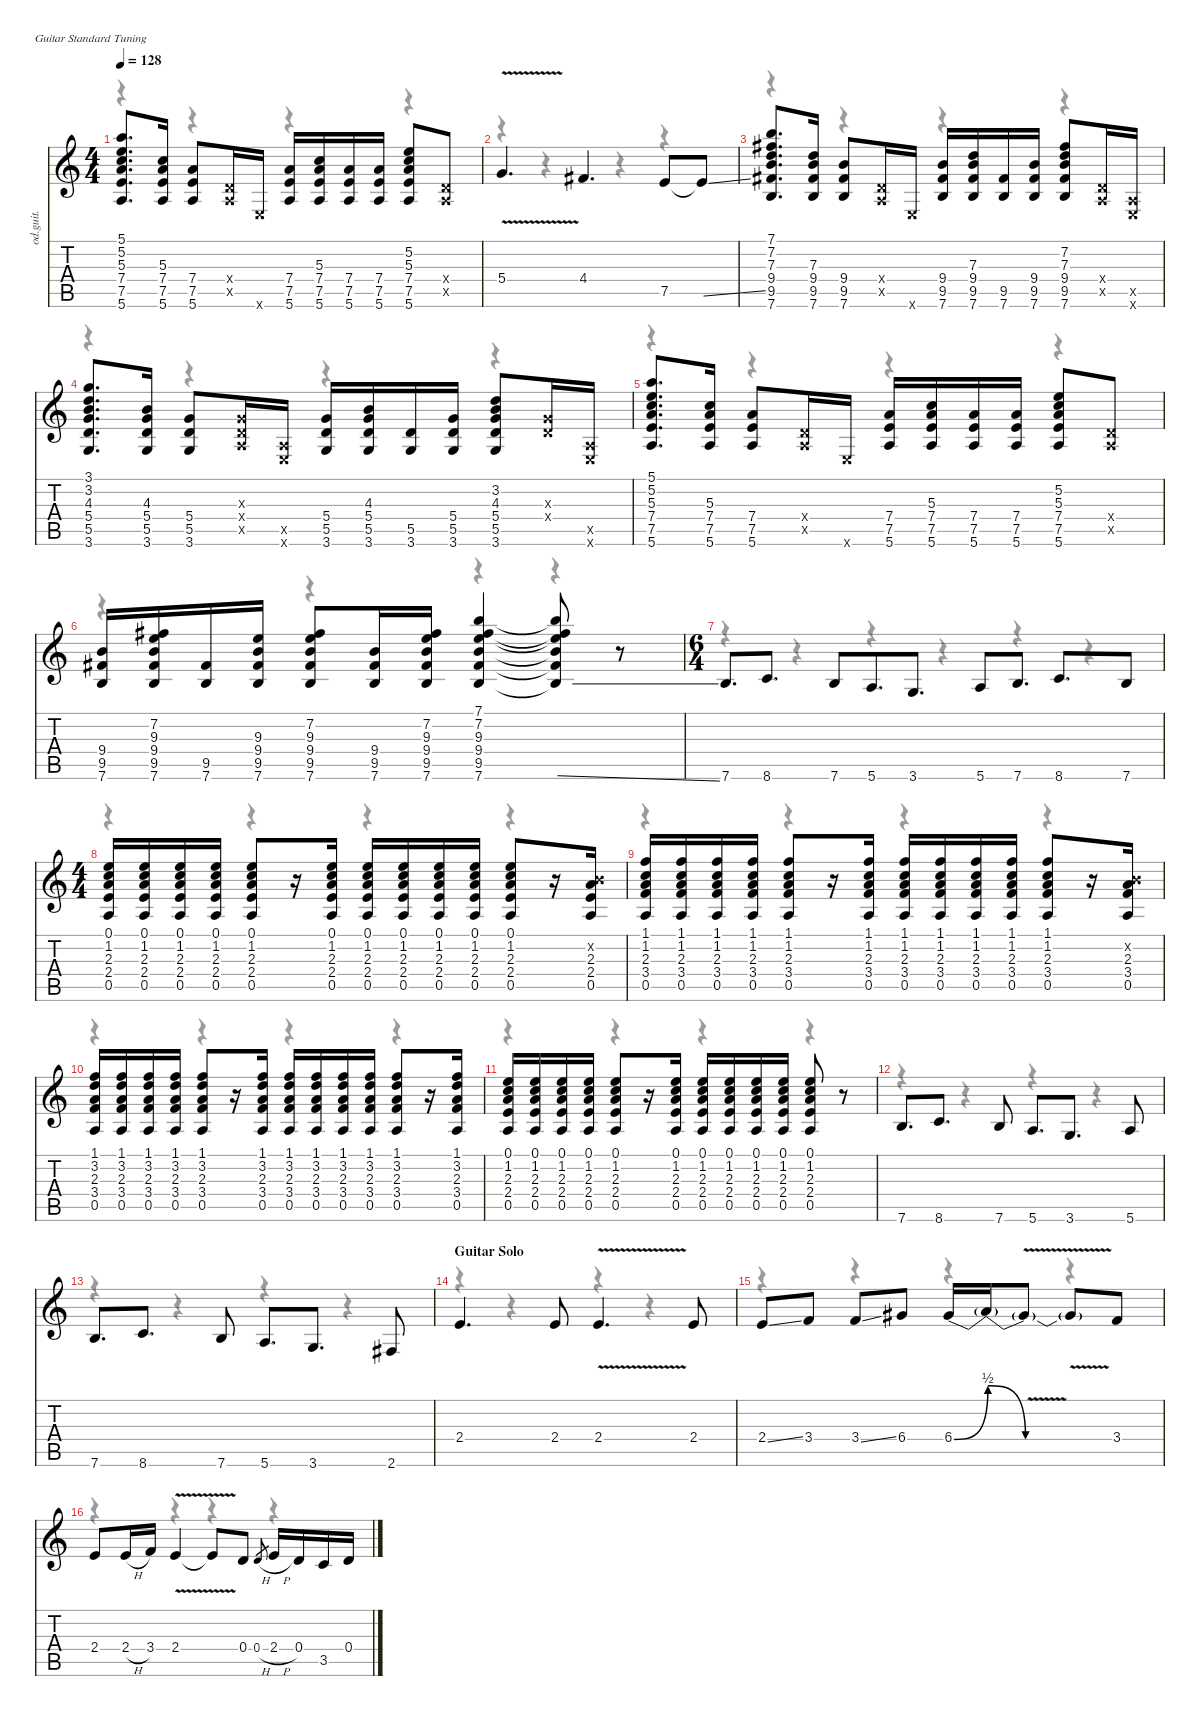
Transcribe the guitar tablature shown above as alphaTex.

\defaultSystemsLayout 4
\hideDynamics
\bracketExtendMode nobrackets
\track ("Guitar 1" "od.guit.") {instrument overdrivenguitar}
\staff {score tabs}
\tuning (E4 B3 G3 D3 A2 E2)
\voice
\ts (4 4)
\tempo 128
\clef g2
\ks c
(5.1 5.2 5.3 7.4 7.5 5.6).8{d dy f beam Up} (5.3 7.4 7.5 5.6).16{beam Up} (7.4 7.5 5.6).8{beam Up} (0.4{x} 0.5{x}).16{beam Up} 0.6{x}.16{beam Up} (7.4 7.5 5.6).16{beam Up} (5.3 7.4 7.5 5.6).16{beam Up} (7.4 7.5 5.6).16{beam Up} (7.4 7.5 5.6).16{beam Up} (5.2 5.3 7.4 7.5 5.6).8{beam Up} (0.4{x} 0.5{x}).8{beam Up} |
5.4{v}.4{d beam Up} 4.4{acc #}.4{d beam Up} 7.5.8{beam Up} 7.5{ss t}.8{beam Up} |
(7.1 7.2{acc #} 7.3 9.4 9.5{acc #} 7.6).8{d beam Up} (7.3 9.4 9.5{acc #} 7.6).16{beam Up} (9.4 9.5{acc #} 7.6).8{beam Up} (0.4{x} 0.5{x}).16{beam Up} 0.6{x}.16{beam Up} (9.4 9.5{acc #} 7.6).16{beam Up} (7.3 9.4 9.5{acc #} 7.6).16{beam Up} (9.5{acc #} 7.6).16{beam Up} (9.4 9.5{acc #} 7.6).16{beam Up} (7.2{acc #} 7.3 9.4 9.5{acc #} 7.6).8{beam Up} (0.4{x} 0.5{x}).16{beam Up} (0.5{x} 0.6{x}).16{beam Up} |
(3.1 3.2 4.3 5.4 5.5 3.6).8{d beam Up} (4.3 5.4 5.5 3.6).16{beam Up} (5.4 5.5 3.6).8{beam Up} (0.3{x} 0.4{x} 0.5{x}).16{beam Up} (0.5{x} 0.6{x}).16{beam Up} (5.4 5.5 3.6).16{beam Up} (4.3 5.4 5.5 3.6).16{beam Up} (5.5 3.6).16{beam Up} (5.4 5.5 3.6).16{beam Up} (3.2 4.3 5.4 5.5 3.6).8{beam Up} (0.3{x} 0.4{x}).16{beam Up} (0.5{x} 0.6{x}).16{beam Up} |
(5.1 5.2 5.3 7.4 7.5 5.6).8{d beam Up} (5.3 7.4 7.5 5.6).16{beam Up} (7.4 7.5 5.6).8{beam Up} (0.4{x} 0.5{x}).16{beam Up} 0.6{x}.16{beam Up} (7.4 7.5 5.6).16{beam Up} (5.3 7.4 7.5 5.6).16{beam Up} (7.4 7.5 5.6).16{beam Up} (7.4 7.5 5.6).16{beam Up} (5.2 5.3 7.4 7.5 5.6).8{beam Up} (0.4{x} 0.5{x}).8{beam Up} |
(9.4 9.5{acc #} 7.6).16{beam Up} (7.2{acc #} 9.3 9.4 9.5{acc #} 7.6).16{beam Up} (9.5{acc #} 7.6).16{beam Up} (9.3 9.4 9.5{acc #} 7.6).16{beam Up} (7.2{acc #} 9.3 9.4 9.5{acc #} 7.6).8{beam Up} (9.4 9.5{acc #} 7.6).16{beam Up} (7.2{acc #} 9.3 9.4 9.5{acc #} 7.6).16{beam Up} (7.1 7.2{acc #} 9.3 9.4 9.5{acc #} 7.6).4{beam Up} (7.1{t} 7.2{t acc #} 9.3{t} 9.4{t} 9.5{t acc #} 7.6{ss t}).8{beam Up} r.8{beam Up} |
\ts (6 4)
\beaming (8 3 3 3 3)
7.6.8{d beam Up} 8.6.8{d beam Up} 7.6.8{beam Up} 5.6.8{d beam Up} 3.6.8{d beam Up} 5.6.8{beam Up} 7.6.8{d beam Up} 8.6.8{d beam Up} 7.6.8{beam Up} |
\ts (4 4)
\beaming (8 2 2 2 2)
(0.1 1.2 2.3 2.4 0.5).16{beam Up} (0.1 1.2 2.3 2.4 0.5).16{beam Up} (0.1 1.2 2.3 2.4 0.5).16{beam Up} (0.1 1.2 2.3 2.4 0.5).16{beam Up} (0.1 1.2 2.3 2.4 0.5).8{beam Up} r.16{beam Up} (0.1 1.2 2.3 2.4 0.5).16{beam Up} (0.1 1.2 2.3 2.4 0.5).16{beam Up} (0.1 1.2 2.3 2.4 0.5).16{beam Up} (0.1 1.2 2.3 2.4 0.5).16{beam Up} (0.1 1.2 2.3 2.4 0.5).16{beam Up} (0.1 1.2 2.3 2.4 0.5).8{beam Up} r.16{beam Up} (0.2{x} 2.3 2.4 0.5).16{beam Up} |
(1.1 1.2 2.3 3.4 0.5).16{beam Up} (1.1 1.2 2.3 3.4 0.5).16{beam Up} (1.1 1.2 2.3 3.4 0.5).16{beam Up} (1.1 1.2 2.3 3.4 0.5).16{beam Up} (1.1 1.2 2.3 3.4 0.5).8{beam Up} r.16{beam Up} (1.1 1.2 2.3 3.4 0.5).16{beam Up} (1.1 1.2 2.3 3.4 0.5).16{beam Up} (1.1 1.2 2.3 3.4 0.5).16{beam Up} (1.1 1.2 2.3 3.4 0.5).16{beam Up} (1.1 1.2 2.3 3.4 0.5).16{beam Up} (1.1 1.2 2.3 3.4 0.5).8{beam Up} r.16{beam Up} (0.2{x} 2.3 3.4 0.5).16{beam Up} |
(1.1 3.2 2.3 3.4 0.5).16{beam Up} (1.1 3.2 2.3 3.4 0.5).16{beam Up} (1.1 3.2 2.3 3.4 0.5).16{beam Up} (1.1 3.2 2.3 3.4 0.5).16{beam Up} (1.1 3.2 2.3 3.4 0.5).8{beam Up} r.16{beam Up} (1.1 3.2 2.3 3.4 0.5).16{beam Up} (1.1 3.2 2.3 3.4 0.5).16{beam Up} (1.1 3.2 2.3 3.4 0.5).16{beam Up} (1.1 3.2 2.3 3.4 0.5).16{beam Up} (1.1 3.2 2.3 3.4 0.5).16{beam Up} (1.1 3.2 2.3 3.4 0.5).8{beam Up} r.16{beam Up} (1.1 3.2 2.3 3.4 0.5).16{beam Up} |
(0.1 1.2 2.3 2.4 0.5).16{beam Up} (0.1 1.2 2.3 2.4 0.5).16{beam Up} (0.1 1.2 2.3 2.4 0.5).16{beam Up} (0.1 1.2 2.3 2.4 0.5).16{beam Up} (0.1 1.2 2.3 2.4 0.5).8{beam Up} r.16{beam Up} (0.1 1.2 2.3 2.4 0.5).16{beam Up} (0.1 1.2 2.3 2.4 0.5).16{beam Up} (0.1 1.2 2.3 2.4 0.5).16{beam Up} (0.1 1.2 2.3 2.4 0.5).16{beam Up} (0.1 1.2 2.3 2.4 0.5).16{beam Up} (0.1 1.2 2.3 2.4 0.5).8{beam Up} r.8{beam Up} |
7.6.8{d beam Up} 8.6.8{d beam Up} 7.6.8{beam Up} 5.6.8{d beam Up} 3.6.8{d beam Up} 5.6.8{beam Up} |
7.6.8{d beam Up} 8.6.8{d beam Up} 7.6.8{beam Up} 5.6.8{d beam Up} 3.6.8{d beam Up} 2.6{acc #}.8{beam Up} |
\section ("" "Guitar Solo")
2.4.4{d beam Up} 2.4.8{beam Up} 2.4{v}.4{d beam Up} 2.4.8{beam Up} |
2.4{ss}.8{beam Up} 3.4.8{beam Up} 3.4{ss}.8{beam Up} 6.4{acc #}.8{beam Up} 6.4{be (bend 0 0 60 2) acc #}.16{beam Up} 6.4{be (release 0 2 60 0) t}.16{beam Up} 6.4{v t acc #}.8{beam Up} 6.4{v t acc #}.8{beam Up} 3.4.8{beam Up} |
2.4.8{beam Up} 2.4{h}.16{beam Up} 3.4.16{beam Up} 2.4{v}.4{beam Up} 2.4{v t}.8{beam Up} 0.4.8{beam Up} 0.4{h}.8{gr dy mf beam Up} 2.4{h}.16{dy f beam Up} 0.4.16{beam Up} 3.5.16{beam Up} 0.4.16{beam Up}
\voice
\clef g2
\ottava regular
\simile none
\ks c
r.4{dy mf beam Down} r.4{beam Down} r.4{beam Down} r.4{beam Down} |
r.4{beam Down} r.4{beam Down} r.4{beam Down} r.4{beam Down} |
r.4{beam Down} r.4{beam Down} r.4{beam Down} r.4{beam Down} |
r.4{beam Down} r.4{beam Down} r.4{beam Down} r.4{beam Down} |
r.4{beam Down} r.4{beam Down} r.4{beam Down} r.4{beam Down} |
r.4{beam Down} r.4{beam Down} r.4{beam Down} r.4{beam Down} |
r.4{beam Down} r.4{beam Down} r.4{beam Down} r.4{beam Down} r.4{beam Down} r.4{beam Down} |
r.4{beam Down} r.4{beam Down} r.4{beam Down} r.4{beam Down} |
r.4{beam Down} r.4{beam Down} r.4{beam Down} r.4{beam Down} |
r.4{beam Down} r.4{beam Down} r.4{beam Down} r.4{beam Down} |
r.4{beam Down} r.4{beam Down} r.4{beam Down} r.4{beam Down} |
r.4{beam Down} r.4{beam Down} r.4{beam Down} r.4{beam Down} |
r.4{beam Down} r.4{beam Down} r.4{beam Down} r.4{beam Down} |
r.4{beam Down} r.4{beam Down} r.4{beam Down} r.4{beam Down} |
r.4{beam Down} r.4{beam Down} r.4{beam Down} r.4{beam Down} |
r.4{beam Down} r.4{beam Down} r.4{beam Down} r.4{beam Down}
